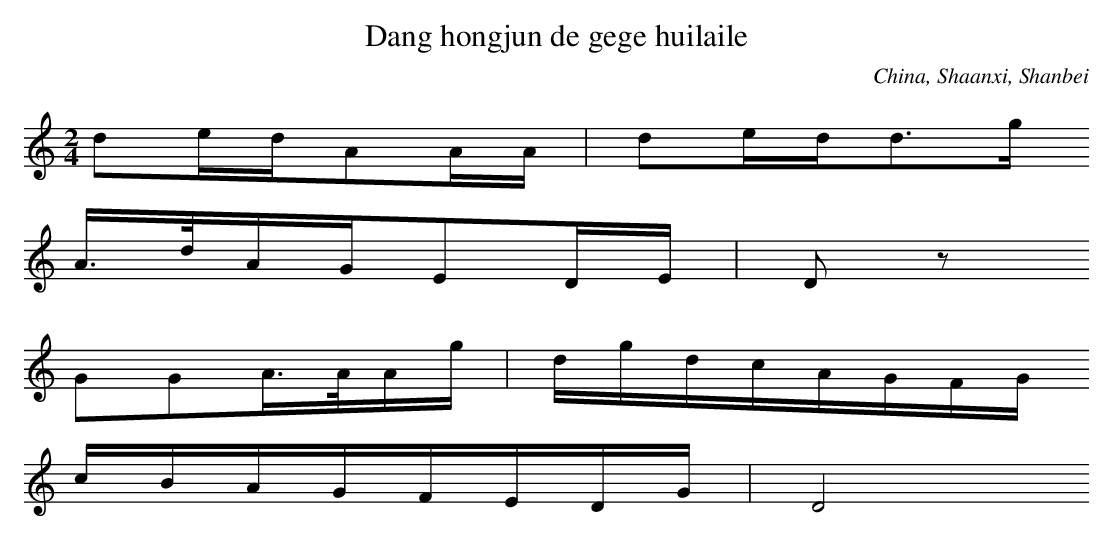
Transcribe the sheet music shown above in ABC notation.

X:1
T: Dang hongjun de gege huilaile
O: China, Shaanxi, Shanbei
M: 2/4
L: 1/32
K: C
d4e2d2A4A2A2 | d4e2d2d6g2
A3dA2G2E4D2E2 | D4z4
G4G4A3AA2g2 | d2g2d2c2A2G2F2G2
c2B2A2G2F2E2D2G2 | D16
